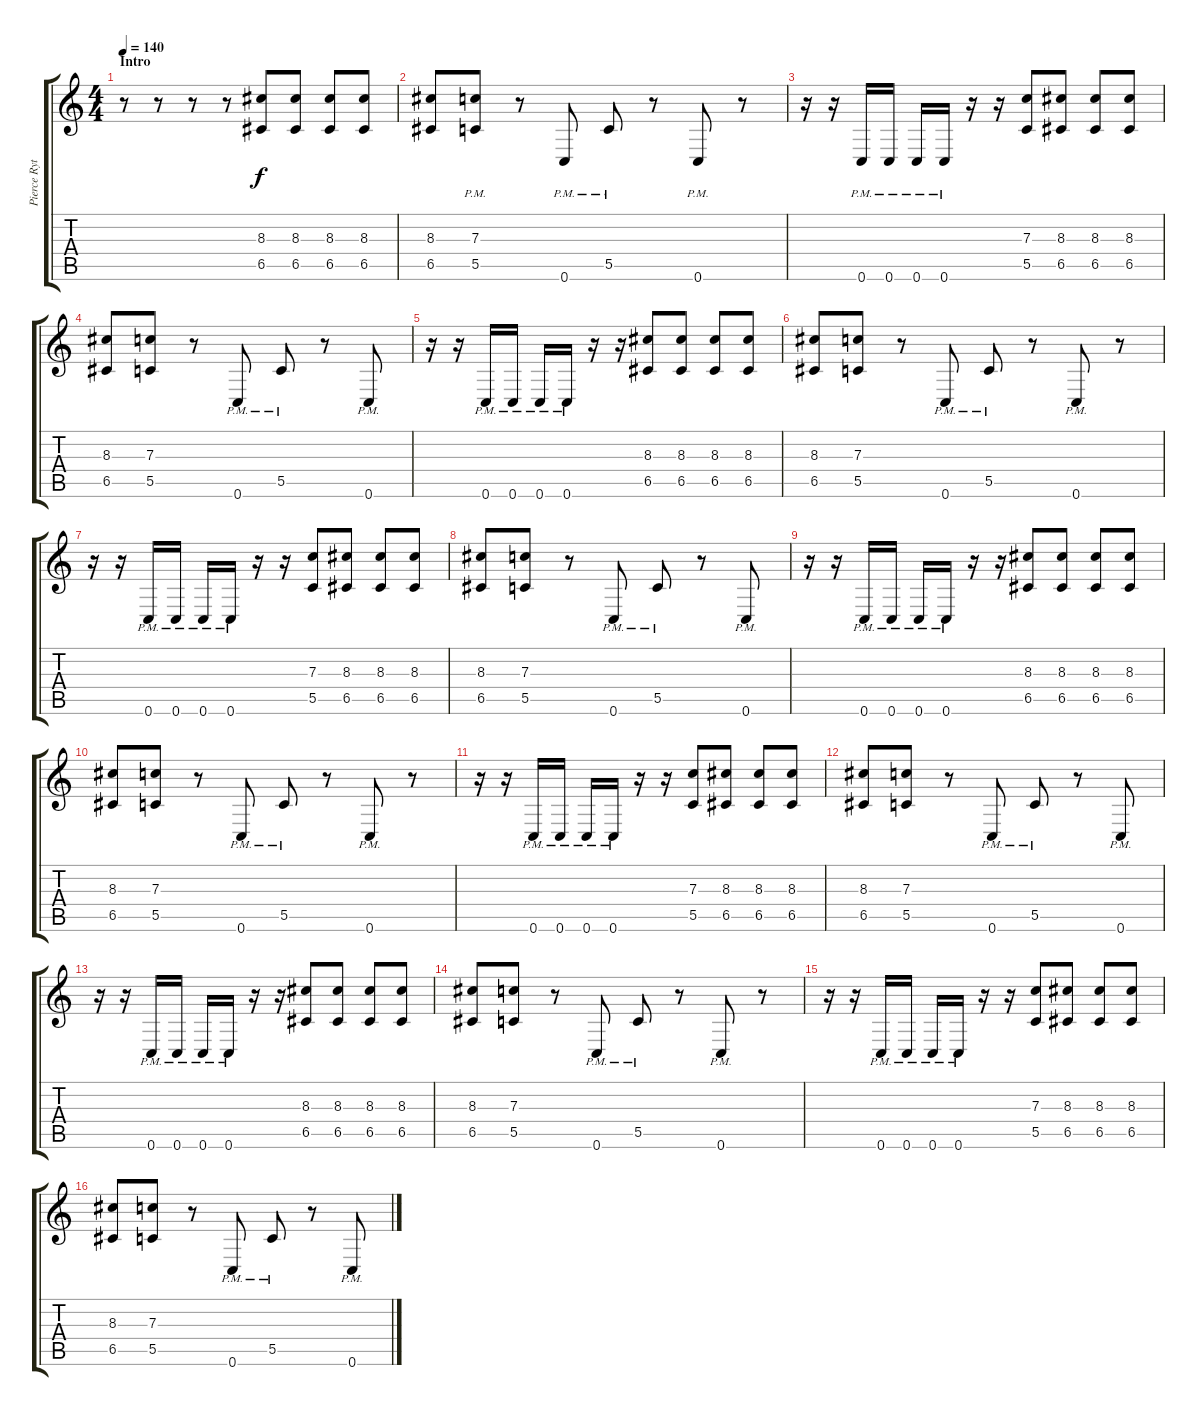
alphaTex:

\track ("Pierce Rythum" "Pierce Ryt") {instrument distortionguitar}
\staff {score tabs}
\tuning (D4 A3 F3 C3 G2 C2) {hide}
\ts (4 4)
\section ("" "Intro")
\tempo 140
\clef g2
\ks c
r.8{dy f instrument distortionguitar} r.8 r.8 r.8 (8.3 6.5).8 (8.3 6.5).8 (8.3 6.5).8 (8.3 6.5).8 |
(8.3 6.5).8 (7.3 5.5{pm}).8 r.8 0.6{pm}.8 5.5{pm}.8 r.8 0.6{pm}.8 r.8 |
r.16 r.16 0.6{pm}.16 0.6{pm}.16 0.6{pm}.16 0.6{pm}.16 r.16 r.16 (7.3 5.5).8 (8.3 6.5).8 (8.3 6.5).8 (8.3 6.5).8 |
(8.3 6.5).8 (7.3 5.5).8 r.8 0.6{pm}.8 5.5{pm}.8 r.8 0.6{pm}.8 |
r.16 r.16 0.6{pm}.16 0.6{pm}.16 0.6{pm}.16 0.6{pm}.16 r.16 r.16 (8.3 6.5).8 (8.3 6.5).8 (8.3 6.5).8 (8.3 6.5).8 |
(8.3 6.5).8 (7.3 5.5).8 r.8 0.6{pm}.8 5.5{pm}.8 r.8 0.6{pm}.8 r.8 |
r.16 r.16 0.6{pm}.16 0.6{pm}.16 0.6{pm}.16 0.6{pm}.16 r.16 r.16 (7.3 5.5).8 (8.3 6.5).8 (8.3 6.5).8 (8.3 6.5).8 |
(8.3 6.5).8 (7.3 5.5).8 r.8 0.6{pm}.8 5.5{pm}.8 r.8 0.6{pm}.8 |
r.16 r.16 0.6{pm}.16 0.6{pm}.16 0.6{pm}.16 0.6{pm}.16 r.16 r.16 (8.3 6.5).8 (8.3 6.5).8 (8.3 6.5).8 (8.3 6.5).8 |
(8.3 6.5).8 (7.3 5.5).8 r.8 0.6{pm}.8 5.5{pm}.8 r.8 0.6{pm}.8 r.8 |
r.16 r.16 0.6{pm}.16 0.6{pm}.16 0.6{pm}.16 0.6{pm}.16 r.16 r.16 (7.3 5.5).8 (8.3 6.5).8 (8.3 6.5).8 (8.3 6.5).8 |
(8.3 6.5).8 (7.3 5.5).8 r.8 0.6{pm}.8 5.5{pm}.8 r.8 0.6{pm}.8 |
r.16 r.16 0.6{pm}.16 0.6{pm}.16 0.6{pm}.16 0.6{pm}.16 r.16 r.16 (8.3 6.5).8 (8.3 6.5).8 (8.3 6.5).8 (8.3 6.5).8 |
(8.3 6.5).8 (7.3 5.5).8 r.8 0.6{pm}.8 5.5{pm}.8 r.8 0.6{pm}.8 r.8 |
r.16 r.16 0.6{pm}.16 0.6{pm}.16 0.6{pm}.16 0.6{pm}.16 r.16 r.16 (7.3 5.5).8 (8.3 6.5).8 (8.3 6.5).8 (8.3 6.5).8 |
(8.3 6.5).8 (7.3 5.5).8 r.8 0.6{pm}.8 5.5{pm}.8 r.8 0.6{pm}.8
